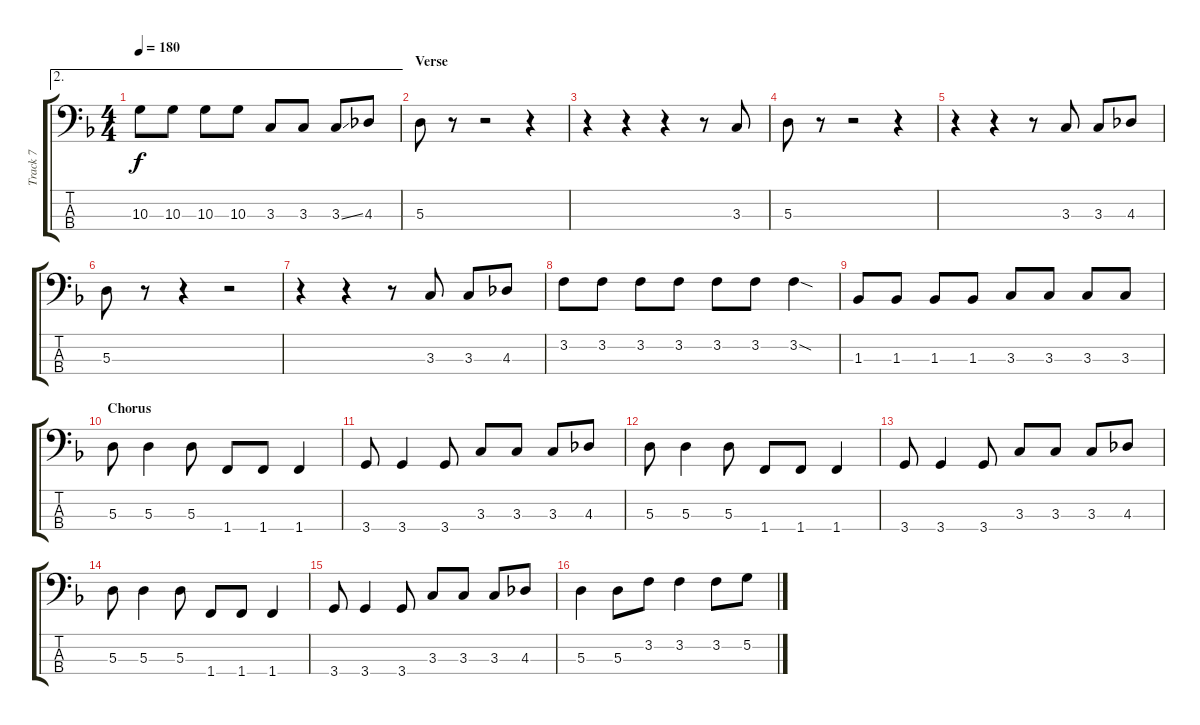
\track ("Track 7" "Track 7") {instrument electricbasspick}
\staff {score tabs}
\tuning (G2 D2 A1 E1) {hide}
\ae 2
\ts (4 4)
\tempo 180
\clef f4
\ks f
10.3.8{dy f} 10.3.8 10.3.8 10.3.8 3.3.8 3.3.8 3.3{ss}.8 4.3.8 |
\section ("" "Verse")
5.3.8 r.8 r.2 r.4 |
r.4 r.4 r.4 r.8 3.3.8 |
5.3.8 r.8 r.2 r.4 |
r.4 r.4 r.8 3.3.8 3.3.8 4.3.8 |
5.3.8 r.8 r.4 r.2 |
r.4 r.4 r.8 3.3.8 3.3.8 4.3.8 |
3.2.8 3.2.8 3.2.8 3.2.8 3.2.8 3.2.8 3.2{sod}.4 |
1.3.8 1.3.8 1.3.8 1.3.8 3.3.8 3.3.8 3.3.8 3.3.8 |
\section ("" "Chorus")
5.3.8 5.3.4 5.3.8 1.4.8 1.4.8 1.4.4 |
3.4.8 3.4.4 3.4.8 3.3.8 3.3.8 3.3.8 4.3.8 |
5.3.8 5.3.4 5.3.8 1.4.8 1.4.8 1.4.4 |
3.4.8 3.4.4 3.4.8 3.3.8 3.3.8 3.3.8 4.3.8 |
5.3.8 5.3.4 5.3.8 1.4.8 1.4.8 1.4.4 |
3.4.8 3.4.4 3.4.8 3.3.8 3.3.8 3.3.8 4.3.8 |
5.3.4 5.3.8 3.2.8 3.2.4 3.2.8 5.2.8
